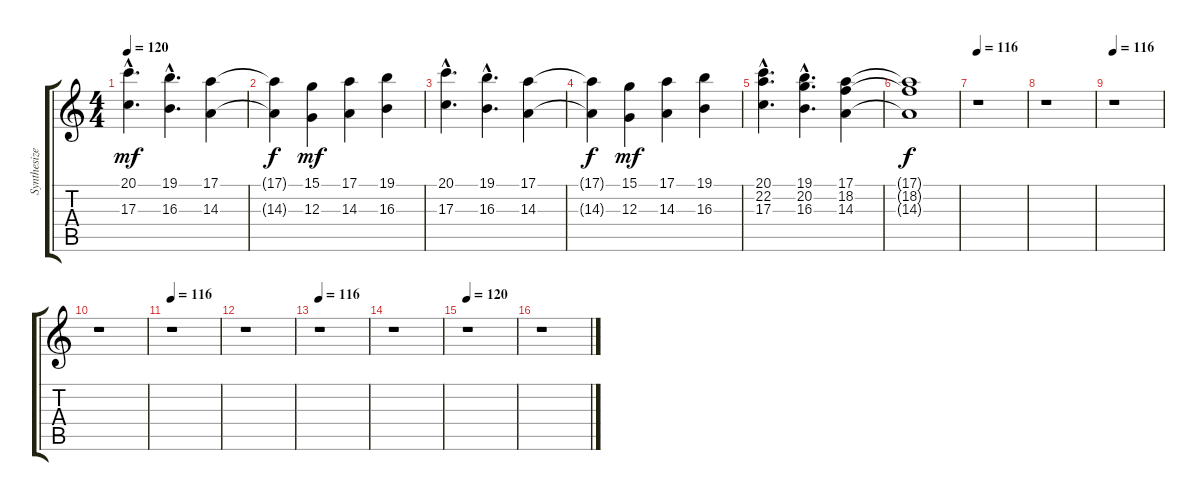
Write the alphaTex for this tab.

\track ("Synthesizer" "Synthesize") {instrument stringensemble1}
\staff {score tabs}
\tuning (E4 B3 G3 D3 A2 E2) {hide}
\ts (4 4)
\tempo 120
\clef g2
\ks c
(20.1{hac} 17.3{hac}).4{d dy mf instrument stringensemble1} (19.1{hac} 16.3{hac}).4{d} (17.1 14.3).4 |
(17.1{t} 14.3{t}).4{dy f} (15.1 12.3).4{dy mf} (17.1 14.3).4 (19.1 16.3).4 |
(20.1{hac} 17.3{hac}).4{d} (19.1{hac} 16.3{hac}).4{d} (17.1 14.3).4 |
(17.1{t} 14.3{t}).4{dy f} (15.1 12.3).4{dy mf} (17.1 14.3).4 (19.1 16.3).4 |
(20.1{hac} 22.2{hac} 17.3{hac}).4{d} (19.1{hac} 20.2{hac} 16.3{hac}).4{d} (17.1 18.2 14.3).4 |
(17.1{t} 18.2{t} 14.3{t}).1{dy f} |
\tempo 116
r.1 |
r.1 |
\tempo 116
r.1 |
r.1 |
\tempo 116
r.1 |
r.1 |
\tempo 116
r.1 |
r.1 |
\tempo 120
r.1 |
r.1
